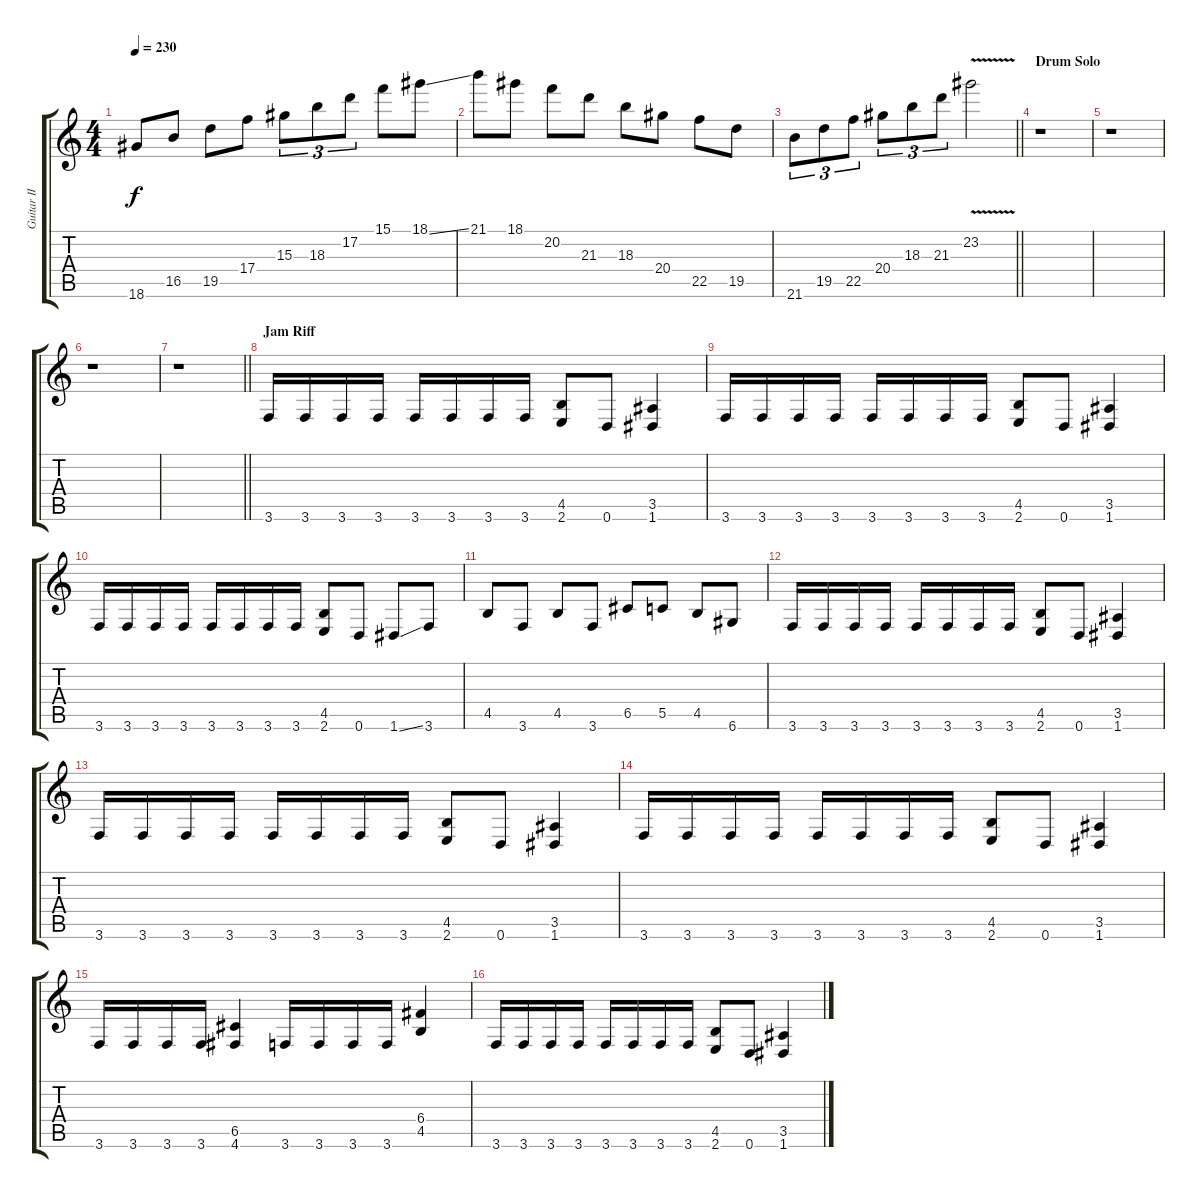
\track ("Guitar II" "Guitar II") {instrument distortionguitar}
\staff {score tabs}
\tuning (D4 A3 F3 C3 G2 D2) {hide}
\ts (4 4)
\tempo 230
\clef g2
\ks c
18.6.8{dy f} 16.5.8 19.5.8 17.4.8 15.3.8{tu (3 2)} 18.3.8{tu (3 2)} 17.2.8{tu (3 2)} 15.1.8 18.1{ss}.8 |
21.1.8 18.1.8 20.2.8 21.3.8 18.3.8 20.4.8 22.5.8 19.5.8 |
\barLineRight lightlight
21.6.8{tu (3 2)} 19.5.8{tu (3 2)} 22.5.8{tu (3 2)} 20.4.8{tu (3 2)} 18.3.8{tu (3 2)} 21.3.8{tu (3 2)} 23.2{v}.2 |
\section ("" "Drum Solo")
r.1 |
r.1 |
r.1 |
\barLineRight lightlight
r.1 |
\section ("" "Jam Riff")
3.6.16 3.6.16 3.6.16 3.6.16 3.6.16 3.6.16 3.6.16 3.6.16 (4.5 2.6).8 0.6.8 (3.5 1.6).4 |
3.6.16 3.6.16 3.6.16 3.6.16 3.6.16 3.6.16 3.6.16 3.6.16 (4.5 2.6).8 0.6.8 (3.5 1.6).4 |
3.6.16 3.6.16 3.6.16 3.6.16 3.6.16 3.6.16 3.6.16 3.6.16 (4.5 2.6).8 0.6.8 1.6{ss}.8 3.6.8 |
4.5.8 3.6.8 4.5.8 3.6.8 6.5.8 5.5.8 4.5.8 6.6.8 |
3.6.16 3.6.16 3.6.16 3.6.16 3.6.16 3.6.16 3.6.16 3.6.16 (4.5 2.6).8 0.6.8 (3.5 1.6).4 |
3.6.16 3.6.16 3.6.16 3.6.16 3.6.16 3.6.16 3.6.16 3.6.16 (4.5 2.6).8 0.6.8 (3.5 1.6).4 |
3.6.16 3.6.16 3.6.16 3.6.16 3.6.16 3.6.16 3.6.16 3.6.16 (4.5 2.6).8 0.6.8 (3.5 1.6).4 |
3.6.16 3.6.16 3.6.16 3.6.16 (6.5 4.6).4 3.6.16 3.6.16 3.6.16 3.6.16 (6.4 4.5).4 |
3.6.16 3.6.16 3.6.16 3.6.16 3.6.16 3.6.16 3.6.16 3.6.16 (4.5 2.6).8 0.6.8 (3.5 1.6).4
